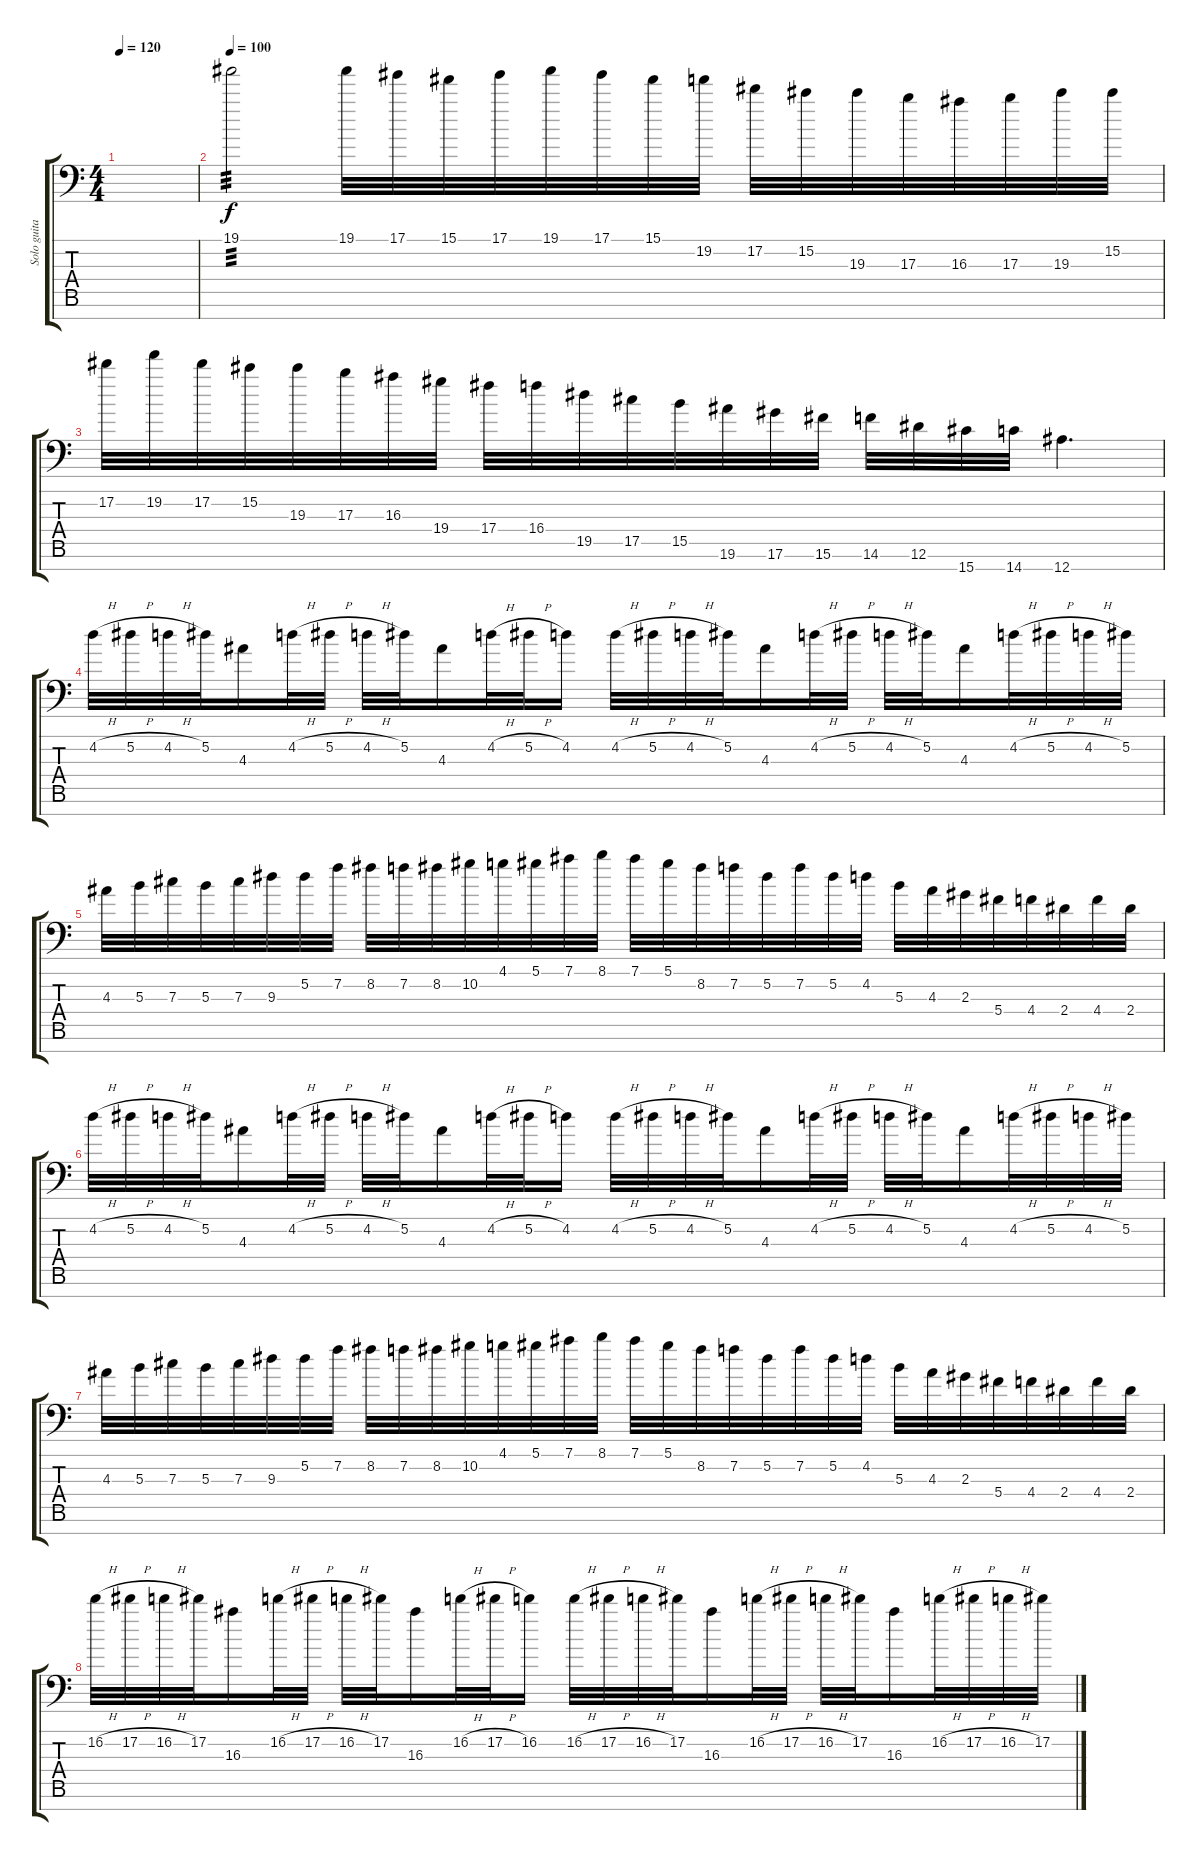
\track ("Solo guitar" "Solo guita") {instrument distortionguitar}
\staff {score tabs}
\tuning (Eb4 Bb3 Gb3 Db3 Ab2 Eb2 Bb1) {hide}
\ts (4 4)
\tempo 120
\clef f4
\ks c
|
\tempo 100
19.1.2{tp 3} 19.1.32 17.1.32 15.1.32 17.1.32 19.1.32 17.1.32 15.1.32 19.2.32 17.2.32 15.2.32 19.3.32 17.3.32 16.3.32 17.3.32 19.3.32 15.2.32 |
17.2.32 19.2.32 17.2.32 15.2.32 19.3.32 17.3.32 16.3.32 19.4.32 17.4.32 16.4.32 19.5.32 17.5.32 15.5.32 19.6.32 17.6.32 15.6.32 14.6.32 12.6.32 15.7.32 14.7.32 12.7.4{d} |
4.2{h}.32 5.2{h}.32 4.2{h}.32 5.2.32 4.3.16 4.2{h}.32 5.2{h}.32 4.2{h}.32 5.2.32 4.3.16 4.2{h}.32 5.2{h}.32 4.2.16 4.2{h}.32 5.2{h}.32 4.2{h}.32 5.2.32 4.3.16 4.2{h}.32 5.2{h}.32 4.2{h}.32 5.2.32 4.3.16 4.2{h}.32 5.2{h}.32 4.2{h}.32 5.2.32 |
4.3.32 5.3.32 7.3.32 5.3.32 7.3.32 9.3.32 5.2.32 7.2.32 8.2.32 7.2.32 8.2.32 10.2.32 4.1.32 5.1.32 7.1.32 8.1.32 7.1.32 5.1.32 8.2.32 7.2.32 5.2.32 7.2.32 5.2.32 4.2.32 5.3.32 4.3.32 2.3.32 5.4.32 4.4.32 2.4.32 4.4.32 2.4.32 |
4.2{h}.32 5.2{h}.32 4.2{h}.32 5.2.32 4.3.16 4.2{h}.32 5.2{h}.32 4.2{h}.32 5.2.32 4.3.16 4.2{h}.32 5.2{h}.32 4.2.16 4.2{h}.32 5.2{h}.32 4.2{h}.32 5.2.32 4.3.16 4.2{h}.32 5.2{h}.32 4.2{h}.32 5.2.32 4.3.16 4.2{h}.32 5.2{h}.32 4.2{h}.32 5.2.32 |
4.3.32 5.3.32 7.3.32 5.3.32 7.3.32 9.3.32 5.2.32 7.2.32 8.2.32 7.2.32 8.2.32 10.2.32 4.1.32 5.1.32 7.1.32 8.1.32 7.1.32 5.1.32 8.2.32 7.2.32 5.2.32 7.2.32 5.2.32 4.2.32 5.3.32 4.3.32 2.3.32 5.4.32 4.4.32 2.4.32 4.4.32 2.4.32 |
16.2{h}.32 17.2{h}.32 16.2{h}.32 17.2.32 16.3.16 16.2{h}.32 17.2{h}.32 16.2{h}.32 17.2.32 16.3.16 16.2{h}.32 17.2{h}.32 16.2.16 16.2{h}.32 17.2{h}.32 16.2{h}.32 17.2.32 16.3.16 16.2{h}.32 17.2{h}.32 16.2{h}.32 17.2.32 16.3.16 16.2{h}.32 17.2{h}.32 16.2{h}.32 17.2.32
